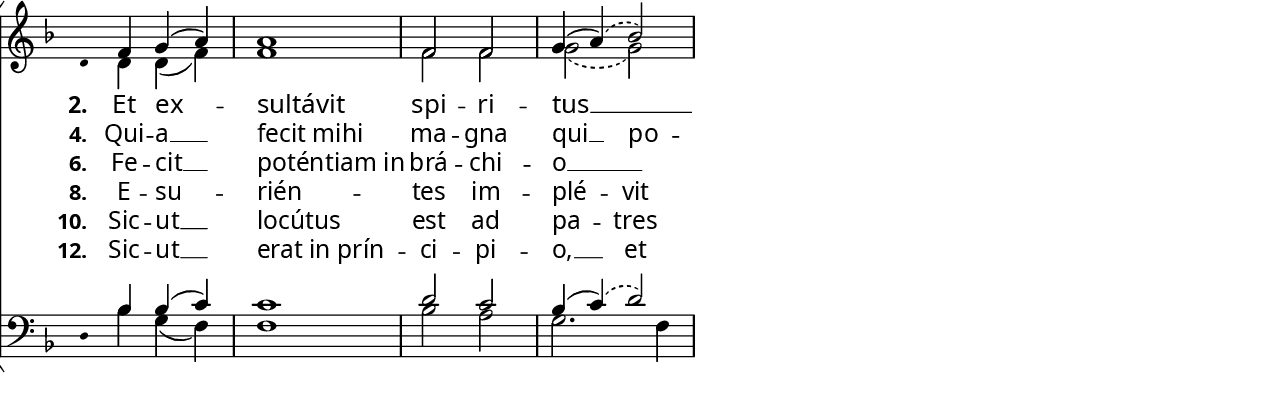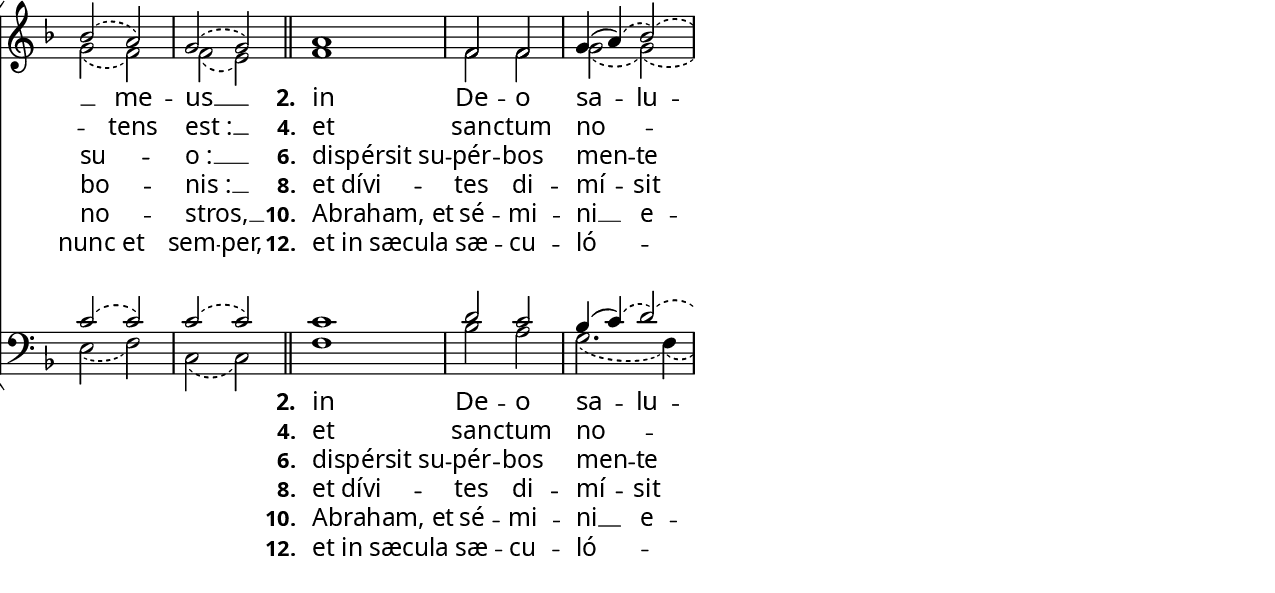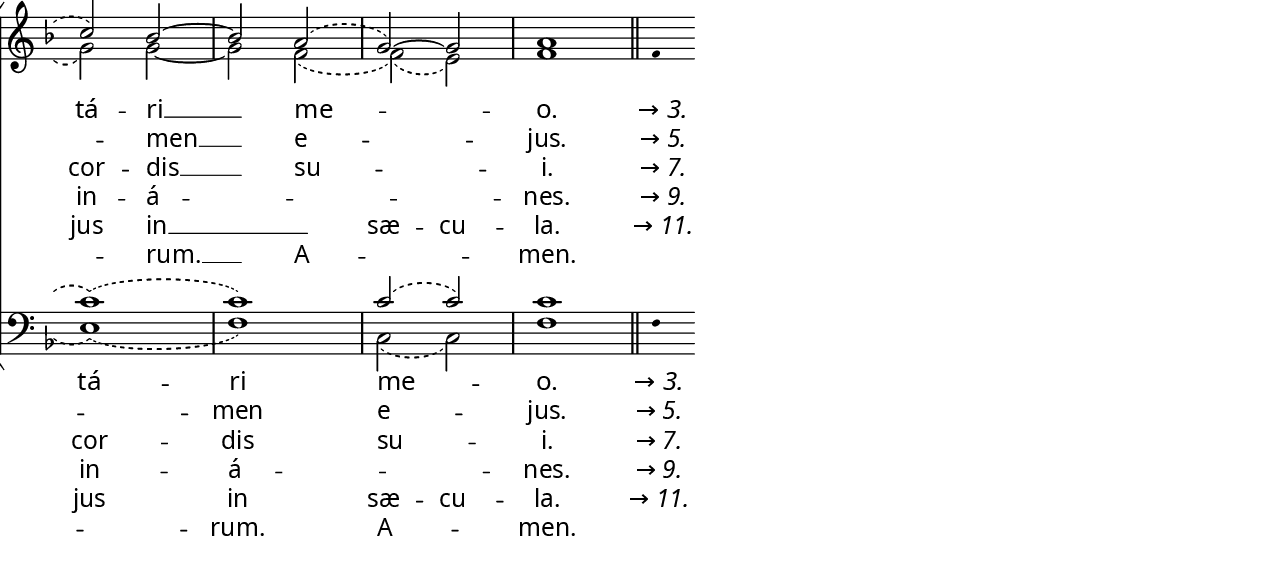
\version "2.18.2"

\header {
  %title = "Magnificat 1 D2 - Falso Bordone"
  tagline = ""
  composer = "SMC"
}
\include "lilypond-book-preamble.ly"

#(set-default-paper-size "letter")

stemOn = {
  \revert Staff.Stem #'transparent
  \revert Staff.Flag #'transparent
  \revert Voice.Stem #'length
}

stemOff = {
  \override Staff.Stem #'transparent = ##t
  \override Staff.Flag #'transparent = ##t
  \override Voice.Stem #'length = #0
}

\layout {
  \context {
    \Score
    \omit BarNumber
  }
}

global = {
  \key f \major
  \time 4/4
}

sopMusic = \relative c' {
  \relative c' { \stemOff \new CueVoice { d4 } \stemOn }
  f g( a) | a1 | f2 f | g4( 
  \slurDashed
  a )(
  \set melismaBusyProperties = #'()
  bes2) | bes( a) | g( g) \bar "||"
  a1 | f2 f | 
  \slurSolid \unset melismaBusyProperties
  g4(\slurDashed a)(
  \set melismaBusyProperties = #'()
  bes2)( c) bes~ | bes a( g) ~ g | a1 \bar "||"
  \relative c' { \stemOff \new CueVoice { f4 } }
}
sopWords = \lyricmode {

}

altoMusic = \relative c' {
  \relative c' { \stemOff \new CueVoice { s4 } \stemOn }
  d d( f) | f1 | f2 f2 |
  \set melismaBusyProperties = #'()
  \slurDashed
  g2( g) | g2( f) | f( e) \bar "||"
  f1 | f2 f | g2( g)( | g) g ~ | g f( | f)( e) | f1 \bar "||"
  \relative c' { \stemOff \new CueVoice { s4 } }
}

tenorMusic = \relative c' {
  \relative c { \stemOff \new CueVoice { s4 } \stemOn }
  bes bes( c) | c1 | d2 c | bes4(
  \set melismaBusyProperties = #'()
  \slurDashed
  c)( d2) | c( c) | c( c) \bar "||"
  \slurSolid
  c1 | d2 c | bes4(\slurDashed c)( d2)( c1)( c) | c2( c2) | c1 \bar "||"
  \relative c { \stemOff \new CueVoice { s4 } }
}

bassMusic = \relative c' {
  \relative c { \stemOff \new CueVoice { d4 } \stemOn }
  bes g( f) | f1 | bes2 a | g2. f4 |
  \set melismaBusyProperties = #'()
  \slurDashed
  e2( f) | c2( c2) \bar "||"
  f1 | bes2 a | g2.( f4)( e1)( f) | c2( c) | f1 \bar "||" 
  \relative c { \stemOff \new CueVoice { f4 } }
}

hiddenMusic = \relative c' {
\hideNotes
  \repeat unfold 6 { \skip1 } 
  \unset melismaBusyProperties
  f1 | bes2 a | g4( g) f2 e1 f | c2 c | f1 \bar "||" 
  f4
\unHideNotes
}

hiddenMusicII = {
  \hideNotes
  \repeat unfold 6 { \skip1 }
  \repeat unfold 7 { \skip1 }
  f4
  \unHideNotes
}

hiddenWords = \lyricmode {
  \markup\italic"→ 3."
}
hiddenWordsII = \lyricmode {
  \markup\italic"→ 5."
}
hiddenWordsIII = \lyricmode {
  \markup\italic"→ 7."
}
hiddenWordsIV = \lyricmode {
  \markup\italic"→ 9."
}
hiddenWordsV = \lyricmode {
  \markup\italic"→ 11."
}

altoWords = \lyricmode {
%  \override StanzaNumber #'font-name = #"Garamond Premier Pro"
%  \override LyricText #'font-name = #"Garamond Premier Pro"
  \set fontSize = #0.5
  \set stanza = #"2. "
  %\set vocalName = "2. "
  %\set shortVocalName = "2. "
  Et ex --
  \once \override LyricText #'self-alignment-X = #LEFT
  sultávit | spi -- ri -- tus __ _ _ me -- us __ _
  \set stanza = #"2. "
  \once \override LyricText #'self-alignment-X = #LEFT
  in | De -- o | sa -- lu -- tá -- ri __ _ me -- _ _ o.
}
altoWordsII = \lyricmode {
%  \override StanzaNumber #'font-name = #"Garamond Premier Pro"
%  \override LyricText #'font-name = #"Garamond Premier Pro"
  \set stanza = #"4. "
  Qui -- a __
  \once \override LyricText #'self-alignment-X = #LEFT
  fecit_mihi | ma -- gna | qui __ po -- _ tens | est_: __ _ |
  \set stanza = #"4. "
  \once \override LyricText #'self-alignment-X = #LEFT
  et | san -- ctum | no -- _ _ men __ _ e -- _ _ jus.
}
altoWordsIII = \lyricmode {
%  \override StanzaNumber #'font-name = #"Garamond Premier Pro"
%  \override LyricText #'font-name = #"Garamond Premier Pro"
  \set stanza = #"6. "
  Fe -- cit __ |
  \once \override LyricText #'self-alignment-X = #LEFT
  poténtiam_in | brá -- chi -- o __ _ | su -- _ o_: __ _ |
  \set stanza = #"6. "
  \once \override LyricText #'self-alignment-X = #LEFT
  dispérsit_su -- pér -- bos | men -- te | cor -- dis __ _ su -- _ _ | i.
}
altoWordsIV = \lyricmode {
%  \override StanzaNumber #'font-name = #"Garamond Premier Pro"
%  \override LyricText #'font-name = #"Garamond Premier Pro"
  \set stanza = #"8. "
  E -- su --
  \once \override LyricText #'self-alignment-X = #LEFT
  rién -- tes im -- plé -- vit | bo -- _ nis_: __ _ |
  \set stanza = #"8. "
  \once \override LyricText #'self-alignment-X = #LEFT
  et_dívi -- tes di -- mí -- sit in -- á -- _ _ _ _ | nes.
}
altoWordsV = \lyricmode {
%  \override StanzaNumber #'font-name = #"Garamond Premier Pro"
%  \override LyricText #'font-name = #"Garamond Premier Pro"
  \set stanza = #"10. "
  Sic -- ut __ |
  \once \override LyricText #'self-alignment-X = #LEFT
  locútus | est ad | pa -- tres | no -- _ stros, __ _ |
  \set stanza = #"10. "
  \once \override LyricText #'self-alignment-X = #LEFT
  Abraham,_et | sé -- mi -- ni __ e -- jus in __ _ _ | sæ -- cu -- | la.
}
altoWordsVI = \lyricmode {
%  \override StanzaNumber #'font-name = #"Garamond Premier Pro"
%  \override LyricText #'font-name = #"Garamond Premier Pro"
  \set stanza = #"12. "
  Sic -- ut __ |
  \once \override LyricText #'self-alignment-X = #LEFT
  erat_in_prín -- ci -- pi -- o, __ et | nunc et | sem -- per, |
  \set stanza = #"12. "
  \once \override LyricText #'self-alignment-X = #LEFT
  et_in_sæcula | sæ -- cu -- | ló -- _ _ rum. __ _ A -- _ _ | men.
}

bassWords = \lyricmode {
%  \override StanzaNumber #'font-name = #"Garamond Premier Pro"
%  \override LyricText #'font-name = #"Garamond Premier Pro"
  \set fontSize = #0.5
  \set stanza = #"2. "
  %\set vocalName = "2. "
  %\set shortVocalName = "2. "
%  Et ex --
%  \once \override LyricText #'self-alignment-X = #LEFT
%  sultávit | spi -- ri -- tus __ _ _ me -- us __ _
%  \set stanza = #"2. "
  \once \override LyricText #'self-alignment-X = #LEFT
  in | De -- o | sa -- lu -- tá -- ri | me -- _ o.
  \markup\italic"→ 3."
}
bassWordsII = \lyricmode {
%  \override StanzaNumber #'font-name = #"Garamond Premier Pro"
%  \override LyricText #'font-name = #"Garamond Premier Pro"
  \set stanza = #"4. "
%  Qui -- a __
%  \once \override LyricText #'self-alignment-X = #LEFT
%  fecit_mihi | ma -- gna | qui __ po -- _ | tens est_: __ _ |
%  \set stanza = #"4. "
  \once \override LyricText #'self-alignment-X = #LEFT
  et | san -- ctum | no -- _ _ men | e -- _ jus.
  \markup\italic"→ 5."
}
bassWordsIII = \lyricmode {
%  \override StanzaNumber #'font-name = #"Garamond Premier Pro"
%  \override LyricText #'font-name = #"Garamond Premier Pro"
  \set stanza = #"6. "
%  Fe -- cit __ |
%  \once \override LyricText #'self-alignment-X = #LEFT
%  poténtiam_in | brá -- chi -- o __ _ | su -- _ o_: __ _ |
%  \set stanza = #"6. "
  \once \override LyricText #'self-alignment-X = #LEFT
  dispérsit_su -- pér -- bos | men -- te | cor -- dis | su -- _ | i.
  \markup\italic"→ 7."
}
bassWordsIV = \lyricmode {
%  \override StanzaNumber #'font-name = #"Garamond Premier Pro"
%  \override LyricText #'font-name = #"Garamond Premier Pro"
  \set stanza = #"8. "
%  E -- su --
%  \once \override LyricText #'self-alignment-X = #LEFT
%  rién -- tes im -- plé -- vit | bo -- _ nis_: __ _ |
%  \set stanza = #"8. "
  \once \override LyricText #'self-alignment-X = #LEFT
  et_dívi -- tes di -- mí -- sit in -- á -- _ _ | nes.
  \markup\italic"→ 9."
}
bassWordsV = \lyricmode {
%  \override StanzaNumber #'font-name = #"Garamond Premier Pro"
%  \override LyricText #'font-name = #"Garamond Premier Pro"
  \set stanza = #"10. "
%  Sic -- ut __ |
%  \once \override LyricText #'self-alignment-X = #LEFT
%  locútus | est ad | pa -- tres | no -- _ stros, __ _ |
%  \set stanza = #"10. "
  \once \override LyricText #'self-alignment-X = #LEFT
  Abraham,_et | sé -- mi -- ni __ e -- jus in | sæ -- cu -- | la.
  \markup\italic"→ 11."
}
bassWordsVI = \lyricmode {
%  \override StanzaNumber #'font-name = #"Garamond Premier Pro"
%  \override LyricText #'font-name = #"Garamond Premier Pro"
  \set stanza = #"12. "
%  Sic -- ut __ |
%  \once \override LyricText #'self-alignment-X = #LEFT
%  erat_in_prín -- ci -- pi -- o, __ et | nunc et | sem -- per, |
%  \set stanza = #"12. "
  \once \override LyricText #'self-alignment-X = #LEFT
  et_in_sæcula | sæ -- cu -- | ló -- _ _ rum. | A -- _ | men.
}

\score {
  \new ChoirStaff <<
    %\new Lyrics = "sopranos"
    \new Staff = "women" <<
      \new Voice = "sopranos"{
        \voiceOne
        << \global \sopMusic >>
      }
      \new Voice = "altos" {
        \voiceTwo
        << \global \altoMusic >>
      }
      \new Voice = "hiddenII" {
        \voiceThree
        << \global \hiddenMusicII >>
      }
    >>
    
    \new Lyrics = "altos"
    \new Lyrics = "altosII"
    \new Lyrics = "altosIII"
    \new Lyrics = "altosIV"
    \new Lyrics = "altosV"
    \new Lyrics = "altosVI"

    \new Staff = "men" <<
      \clef bass
      \new Voice = "tenors" {
        \voiceThree
        << \global \tenorMusic >>
      }
      \new Voice = "bass"{
        \voiceFour
        << \global \bassMusic >>
      }
      \new Voice = "hidden" {
        \voiceThree
        \override Slur #'transparent = ##t
        << \global \hiddenMusic >>
      }
    >>
    \new Lyrics = "bass"
    \new Lyrics = "bassII"
    \new Lyrics = "bassIII"
    \new Lyrics = "bassIV"
    \new Lyrics = "bassV"
    \new Lyrics = "bassVI"
    
    \context Lyrics = "altos" \lyricsto "sopranos" \altoWords
    \context Lyrics = "altos" \lyricsto "hiddenII" \hiddenWords
    \context Lyrics = "altosII" \lyricsto "sopranos" \altoWordsII
    \context Lyrics = "altosII" \lyricsto "hiddenII" \hiddenWordsII
    \context Lyrics = "altosIII" \lyricsto "sopranos" \altoWordsIII
    \context Lyrics = "altosIII" \lyricsto "hiddenII" \hiddenWordsIII
    \context Lyrics = "altosIV" \lyricsto "sopranos" \altoWordsIV
    \context Lyrics = "altosIV" \lyricsto "hiddenII" \hiddenWordsIV
    \context Lyrics = "altosV" \lyricsto "sopranos" \altoWordsV
    \context Lyrics = "altosV" \lyricsto "hiddenII" \hiddenWordsV
    \context Lyrics = "altosVI" \lyricsto "sopranos" \altoWordsVI

    \context Lyrics = "bass" \lyricsto "hidden" \bassWords
    \context Lyrics = "bassII" \lyricsto "hidden" \bassWordsII
    \context Lyrics = "bassIII" \lyricsto "hidden" \bassWordsIII
    \context Lyrics = "bassIV" \lyricsto "hidden" \bassWordsIV
    \context Lyrics = "bassV" \lyricsto "hidden" \bassWordsV
    \context Lyrics = "bassVI" \lyricsto "hidden" \bassWordsVI
  >>
  \layout {
    \context {
      \Staff
      \remove "Time_signature_engraver"
    }
  }
}


 % #(set-global-staff-size 23)

\paper {
  %myStaffSize = #19
  myStaffSize = #23
  indent = 0\mm
  %line-width = 7.5\in
  line-width = 6\in - 1.25\in
  %ragged-right = ##t
  force-assignment = #""
  line-width = #(- line-width (* mm  3.000000))
  #(define fonts
   (make-pango-font-tree "Garamond Premier Pro"
                         "Garamond Premier Pro"
                         "Garamond Premier Pro"
                          (/ myStaffSize 24)))
}
